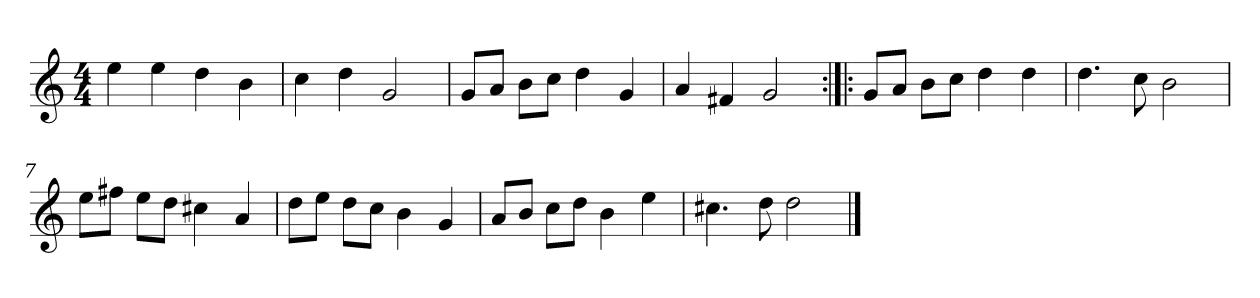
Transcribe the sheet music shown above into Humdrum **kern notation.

**kern
*part1
*staff1
*clefG2
*k[]
*D:dor
*M4/4
*MM120
=1
4ee
4ee
4dd
4b
=2
4cc
4dd
2g
=3
8g/L
8a/J
8b\L
8cc\J
4dd
4g
=4
4a
4f#X
2g
=5:|!|:
8g/L
8a/J
8b\L
8cc\J
4dd
4dd
=6
4.dd
8cc
2b
=7
8ee\L
8ff#X\J
8ee\L
8dd\J
4cc#X
4a
=8
8dd\L
8ee\J
8dd\L
8cc\J
4b
4g
=9
8a/L
8b/J
8cc\L
8dd\J
4b
4ee
=10
4.cc#X
8dd
2dd
==
*-
